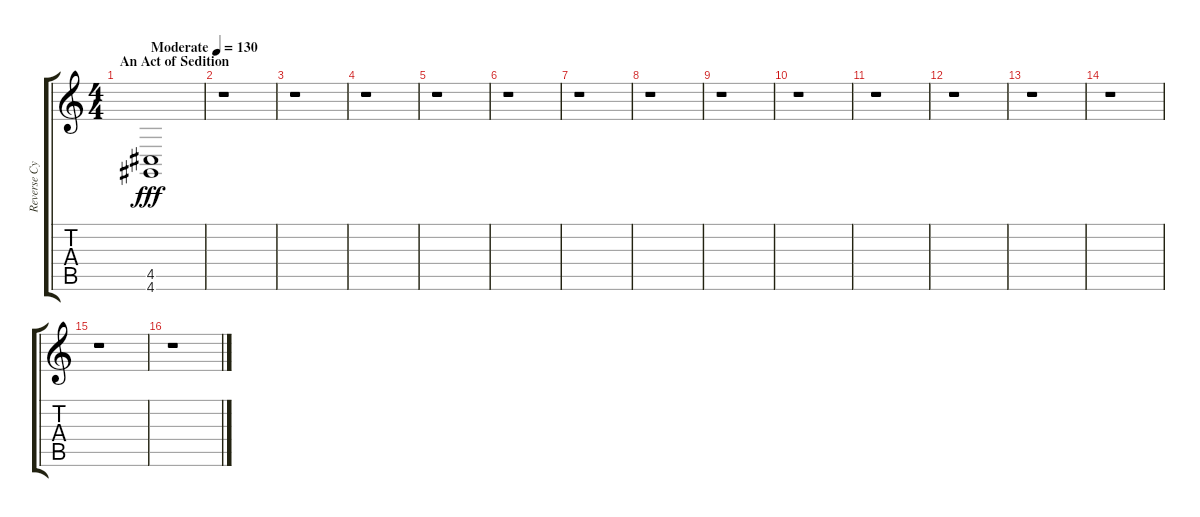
\track ("Reverse Cymbal" "Reverse Cy") {instrument reversecymbal}
\staff {score tabs}
\tuning (E4 B3 G3 D3 A2 E2) {hide}
\ts (4 4)
\section ("" "An Act of Sedition")
\tempo (130 "Moderate")
\tempo 120
\tempo (130 "Moderate")
\clef g2
\ks c
(4.5 4.6).1{dy fff instrument reversecymbal} |
r.1 |
r.1 |
r.1 |
r.1 |
r.1 |
r.1 |
r.1 |
r.1 |
r.1 |
r.1 |
r.1 |
r.1 |
r.1 |
r.1 |
r.1
